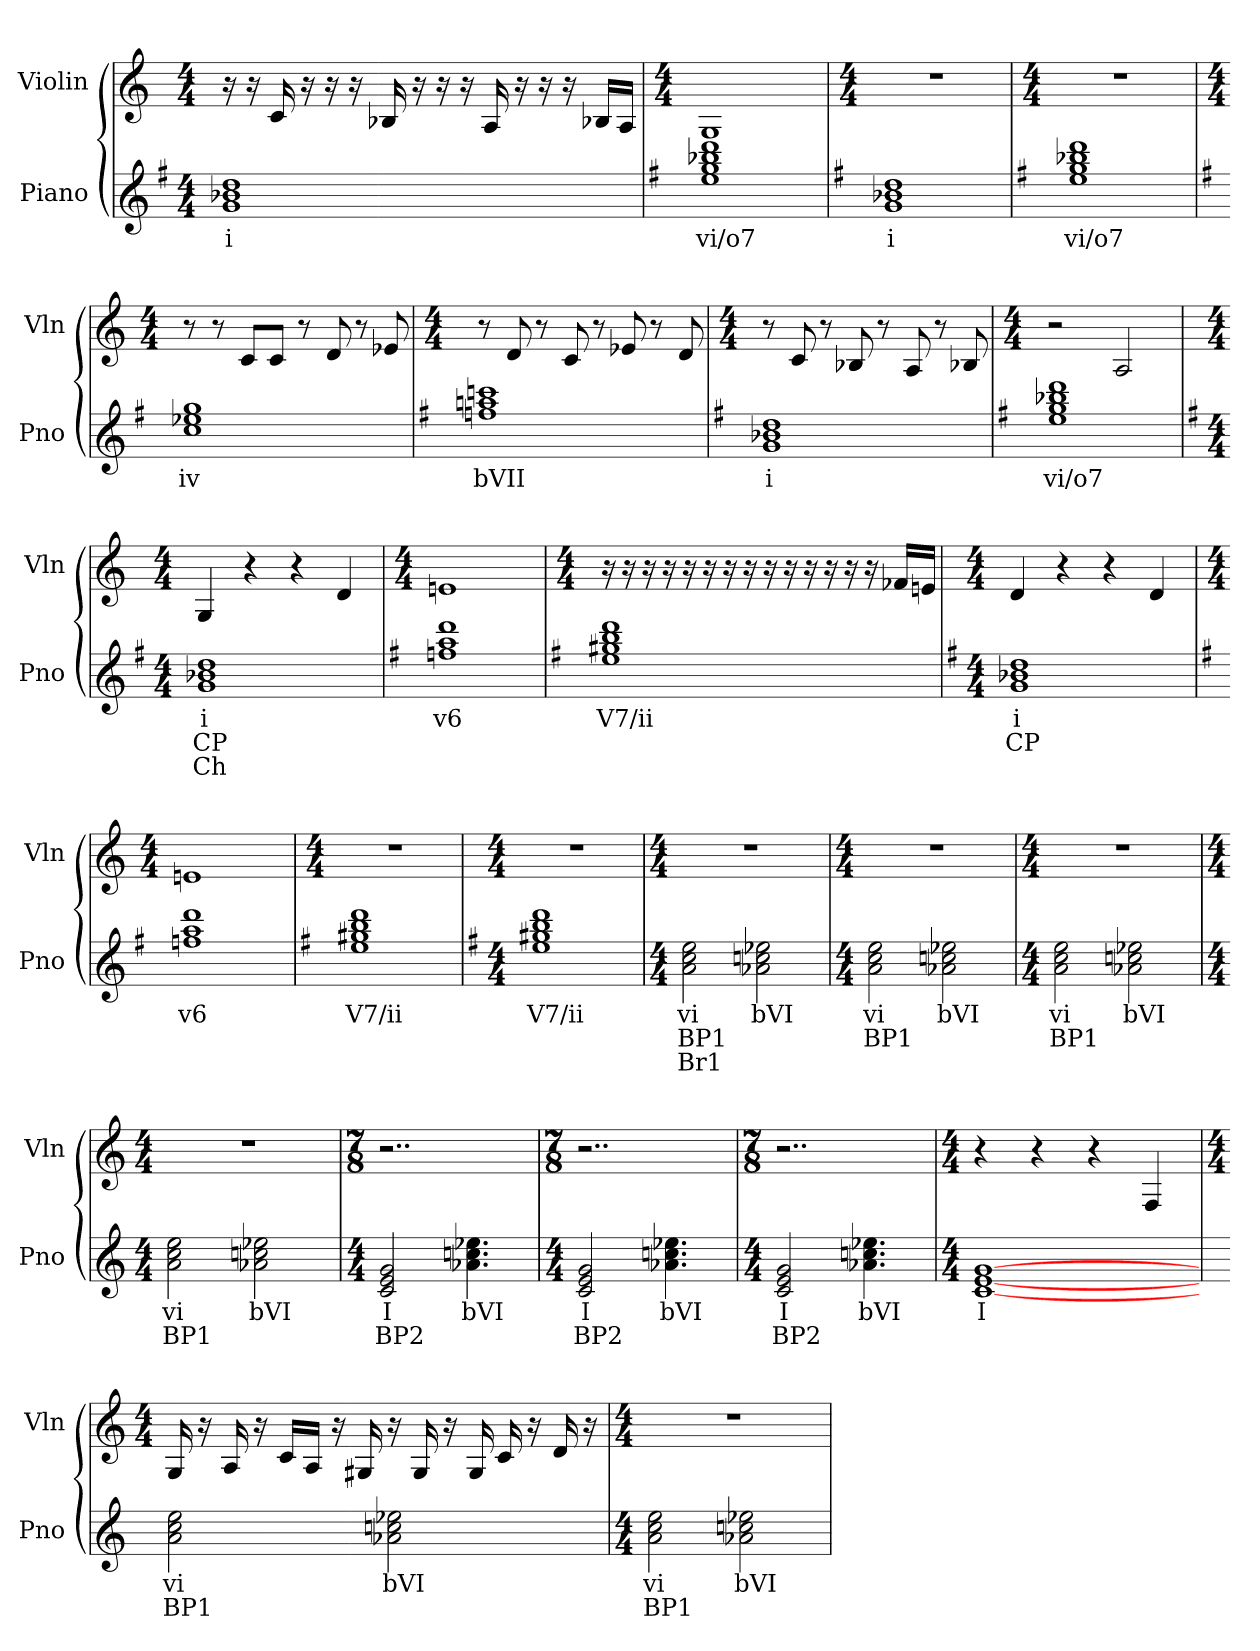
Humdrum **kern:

**kern	**text	**text	**text	**kern
*part2	*part2	*part2	*part2	*part1
*staff2	*staff2	*staff2	*staff2	*staff1
*I"Piano	*	*	*	*I"Violin
*I'Pno	*	*	*	*I'Vln
*k[f#]	*	*	*	*
*G:	*	*	*	*
*M4/4	*	*	*	*M4/4
=	=	=	=	=
1g 1b-X 1dd	i	.	.	16r
.	.	.	.	16r
.	.	.	.	16c
.	.	.	.	16r
.	.	.	.	16r
.	.	.	.	16r
.	.	.	.	16B-X
.	.	.	.	16r
.	.	.	.	16r
.	.	.	.	16r
.	.	.	.	16A
.	.	.	.	16r
.	.	.	.	16r
.	.	.	.	16r
.	.	.	.	16B-XLL
.	.	.	.	16AJJ
=	=	=	=	=
*k[f#]	*	*	*	*
*G:	*	*	*	*
*	*	*	*	*M4/4
1ee 1gg 1bb-X 1ddd	vi/o7	.	.	1G
=	=	=	=	=
*k[f#]	*	*	*	*
*G:	*	*	*	*
*	*	*	*	*M4/4
1g 1b-X 1dd	i	.	.	1r
=	=	=	=	=
*k[f#]	*	*	*	*
*G:	*	*	*	*
*	*	*	*	*M4/4
1ee 1gg 1bb-X 1ddd	vi/o7	.	.	1r
=	=	=	=	=
*k[f#]	*	*	*	*
*G:	*	*	*	*
*	*	*	*	*M4/4
1cc 1ee-X 1gg	iv	.	.	8r
.	.	.	.	8r
.	.	.	.	8cL
.	.	.	.	8cJ
.	.	.	.	8r
.	.	.	.	8d
.	.	.	.	8r
.	.	.	.	8e-X
=	=	=	=	=
*k[f#]	*	*	*	*
*G:	*	*	*	*
*	*	*	*	*M4/4
1ffn 1aan 1cccn	bVII	.	.	8r
.	.	.	.	8d
.	.	.	.	8r
.	.	.	.	8c
.	.	.	.	8r
.	.	.	.	8e-X
.	.	.	.	8r
.	.	.	.	8d
=	=	=	=	=
*k[f#]	*	*	*	*
*G:	*	*	*	*
*	*	*	*	*M4/4
1g 1b-X 1dd	i	.	.	8r
.	.	.	.	8c
.	.	.	.	8r
.	.	.	.	8B-X
.	.	.	.	8r
.	.	.	.	8A
.	.	.	.	8r
.	.	.	.	8B-X
=	=	=	=	=
*k[f#]	*	*	*	*
*G:	*	*	*	*
*	*	*	*	*M4/4
1ee 1gg 1bb-X 1ddd	vi/o7	.	.	2r
.	.	.	.	2A
=	=	=	=	=
*k[f#]	*	*	*	*
*G:	*	*	*	*
*M4/4	*	*	*	*M4/4
1g 1b-X 1dd	i	CP	Ch	4G
.	.	.	.	4r
.	.	.	.	4r
.	.	.	.	4d
=	=	=	=	=
*k[f#]	*	*	*	*
*G:	*	*	*	*
*	*	*	*	*M4/4
1ffn 1aa 1ddd	v6	.	.	1en
=	=	=	=	=
*k[f#]	*	*	*	*
*G:	*	*	*	*
*	*	*	*	*M4/4
1ee 1gg#X 1bb 1ddd	V7/ii	.	.	16r
.	.	.	.	16r
.	.	.	.	16r
.	.	.	.	16r
.	.	.	.	16r
.	.	.	.	16r
.	.	.	.	16r
.	.	.	.	16r
.	.	.	.	16r
.	.	.	.	16r
.	.	.	.	16r
.	.	.	.	16r
.	.	.	.	16r
.	.	.	.	16r
.	.	.	.	16f-XLL
.	.	.	.	16enJJ
=	=	=	=	=
*k[f#]	*	*	*	*
*G:	*	*	*	*
*M4/4	*	*	*	*M4/4
1g 1b-X 1dd	i	CP	.	4d
.	.	.	.	4r
.	.	.	.	4r
.	.	.	.	4d
=	=	=	=	=
*k[f#]	*	*	*	*
*G:	*	*	*	*
*	*	*	*	*M4/4
1ffn 1aa 1ddd	v6	.	.	1en
=	=	=	=	=
*k[f#]	*	*	*	*
*G:	*	*	*	*
*	*	*	*	*M4/4
1ee 1gg#X 1bb 1ddd	V7/ii	.	.	1r
=	=	=	=	=
*k[f#]	*	*	*	*
*G:	*	*	*	*
*M4/4	*	*	*	*M4/4
1ee 1gg#X 1bb 1ddd	V7/ii	.	.	1r
=	=	=	=	=
*k[]	*	*	*	*
*C:	*	*	*	*
*M4/4	*	*	*	*M4/4
2a 2cc 2ee	vi	BP1	Br1	1r
2a-X 2ccn 2ee-X	bVI	.	.	.
=	=	=	=	=
*k[]	*	*	*	*
*C:	*	*	*	*
*M4/4	*	*	*	*M4/4
2a 2cc 2ee	vi	BP1	.	1r
2a-X 2ccn 2ee-X	bVI	.	.	.
=	=	=	=	=
*k[]	*	*	*	*
*C:	*	*	*	*
*M4/4	*	*	*	*M4/4
2a 2cc 2ee	vi	BP1	.	1r
2a-X 2ccn 2ee-X	bVI	.	.	.
=	=	=	=	=
*k[]	*	*	*	*
*C:	*	*	*	*
*M4/4	*	*	*	*M4/4
2a 2cc 2ee	vi	BP1	.	1r
2a-X 2ccn 2ee-X	bVI	.	.	.
=	=	=	=	=
*k[]	*	*	*	*
*C:	*	*	*	*
*M4/4	*	*	*	*M7/8
2c 2e 2g	I	BP2	.	2..r
4.a-X 4.ccn 4.ee-X	bVI	.	.	.
=	=	=	=	=
*k[]	*	*	*	*
*C:	*	*	*	*
*M4/4	*	*	*	*M7/8
2c 2e 2g	I	BP2	.	2..r
4.a-X 4.ccn 4.ee-X	bVI	.	.	.
=	=	=	=	=
*k[]	*	*	*	*
*C:	*	*	*	*
*M4/4	*	*	*	*M7/8
2c 2e 2g	I	BP2	.	2..r
4.a-X 4.ccn 4.ee-X	bVI	.	.	.
=	=	=	=	=
*k[]	*	*	*	*
*C:	*	*	*	*
*M4/4	*	*	*	*M4/4
[1c [1e [1g	I	.	.	4r
.	.	.	.	4r
.	.	.	.	4r
.	.	.	.	4F
=	=	=	=	=
*k[]	*	*	*	*
*C:	*	*	*	*
*	*	*	*	*M4/4
2a 2cc 2ee	vi	BP1	.	16G
.	.	.	.	16r
.	.	.	.	16A
.	.	.	.	16r
.	.	.	.	16cLL
.	.	.	.	16AJJ
.	.	.	.	16r
.	.	.	.	16G#X
2a-X 2ccn 2ee-X	bVI	.	.	16r
.	.	.	.	16G#
.	.	.	.	16r
.	.	.	.	16G#
.	.	.	.	16c
.	.	.	.	16r
.	.	.	.	16d
.	.	.	.	16r
=	=	=	=	=
*k[]	*	*	*	*
*C:	*	*	*	*
*M4/4	*	*	*	*M4/4
2a 2cc 2ee	vi	BP1	.	1r
2a-X 2ccn 2ee-X	bVI	.	.	.
=	=	=	=	=
*-	*-	*-	*-	*-
